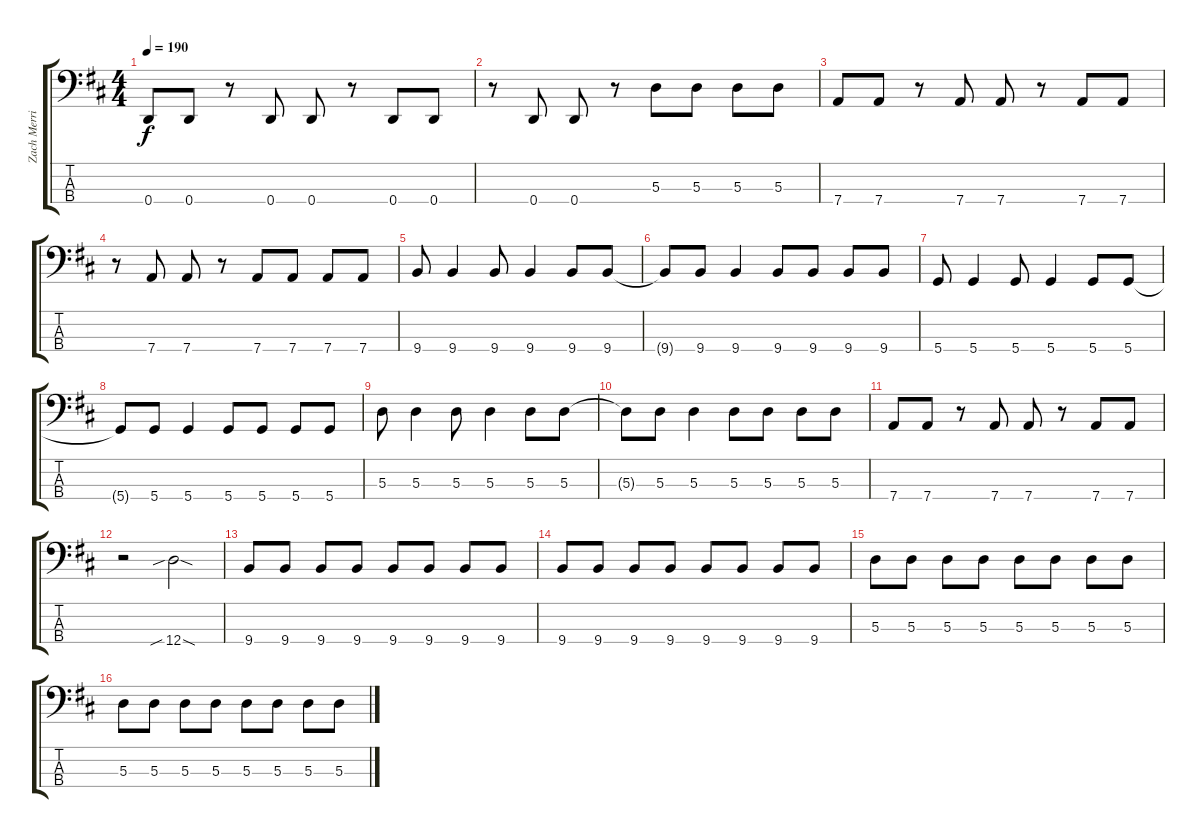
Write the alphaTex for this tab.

\track ("Zach Merrick" "Zach Merri") {instrument electricbasspick}
\staff {score tabs}
\tuning (G2 D2 A1 D1) {hide}
\ts (4 4)
\tempo 190
\clef f4
\ks d
0.4.8{dy f} 0.4.8 r.8 0.4.8 0.4.8 r.8 0.4.8 0.4.8 |
r.8 0.4.8 0.4.8 r.8 5.3.8 5.3.8 5.3.8 5.3.8 |
7.4.8 7.4.8 r.8 7.4.8 7.4.8 r.8 7.4.8 7.4.8 |
r.8 7.4.8 7.4.8 r.8 7.4.8 7.4.8 7.4.8 7.4.8 |
9.4.8 9.4.4 9.4.8 9.4.4 9.4.8 9.4.8 |
9.4{t}.8 9.4.8 9.4.4 9.4.8 9.4.8 9.4.8 9.4.8 |
5.4.8 5.4.4 5.4.8 5.4.4 5.4.8 5.4.8 |
5.4{t}.8 5.4.8 5.4.4 5.4.8 5.4.8 5.4.8 5.4.8 |
5.3.8 5.3.4 5.3.8 5.3.4 5.3.8 5.3.8 |
5.3{t}.8 5.3.8 5.3.4 5.3.8 5.3.8 5.3.8 5.3.8 |
7.4.8 7.4.8 r.8 7.4.8 7.4.8 r.8 7.4.8 7.4.8 |
r.2 12.4{sib sod}.2 |
9.4.8 9.4.8 9.4.8 9.4.8 9.4.8 9.4.8 9.4.8 9.4.8 |
9.4.8 9.4.8 9.4.8 9.4.8 9.4.8 9.4.8 9.4.8 9.4.8 |
5.3.8 5.3.8 5.3.8 5.3.8 5.3.8 5.3.8 5.3.8 5.3.8 |
5.3.8 5.3.8 5.3.8 5.3.8 5.3.8 5.3.8 5.3.8 5.3.8
